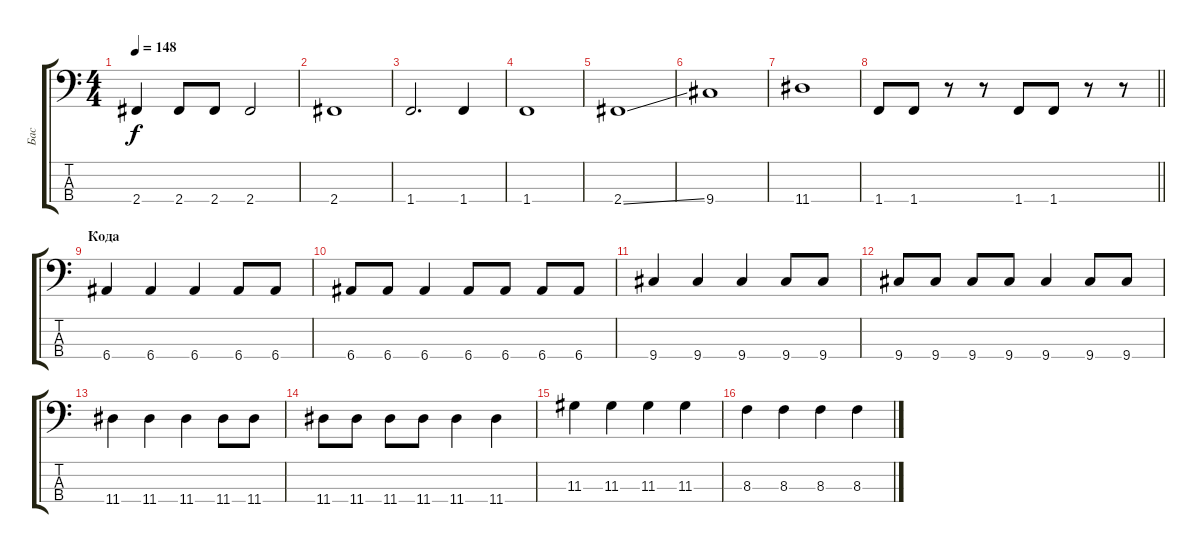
\track ("Бас" "Бас") {instrument electricbassfinger}
\staff {score tabs}
\tuning (G2 D2 A1 E1) {hide}
\ts (4 4)
\tempo 148
\clef f4
\ks c
2.4.4{dy f} 2.4.8 2.4.8 2.4.2 |
2.4.1 |
1.4.2{d} 1.4.4 |
1.4.1 |
2.4{ss}.1 |
9.4.1 |
11.4.1 |
\barLineRight lightlight
1.4.8 1.4.8 r.8 r.8 1.4.8 1.4.8 r.8 r.8 |
\section ("" "Кода")
6.4.4 6.4.4 6.4.4 6.4.8 6.4.8 |
6.4.8 6.4.8 6.4.4 6.4.8 6.4.8 6.4.8 6.4.8 |
9.4.4 9.4.4 9.4.4 9.4.8 9.4.8 |
9.4.8 9.4.8 9.4.8 9.4.8 9.4.4 9.4.8 9.4.8 |
11.4.4 11.4.4 11.4.4 11.4.8 11.4.8 |
11.4.8 11.4.8 11.4.8 11.4.8 11.4.4 11.4.4 |
11.3.4 11.3.4 11.3.4 11.3.4 |
8.3.4 8.3.4 8.3.4 8.3.4
